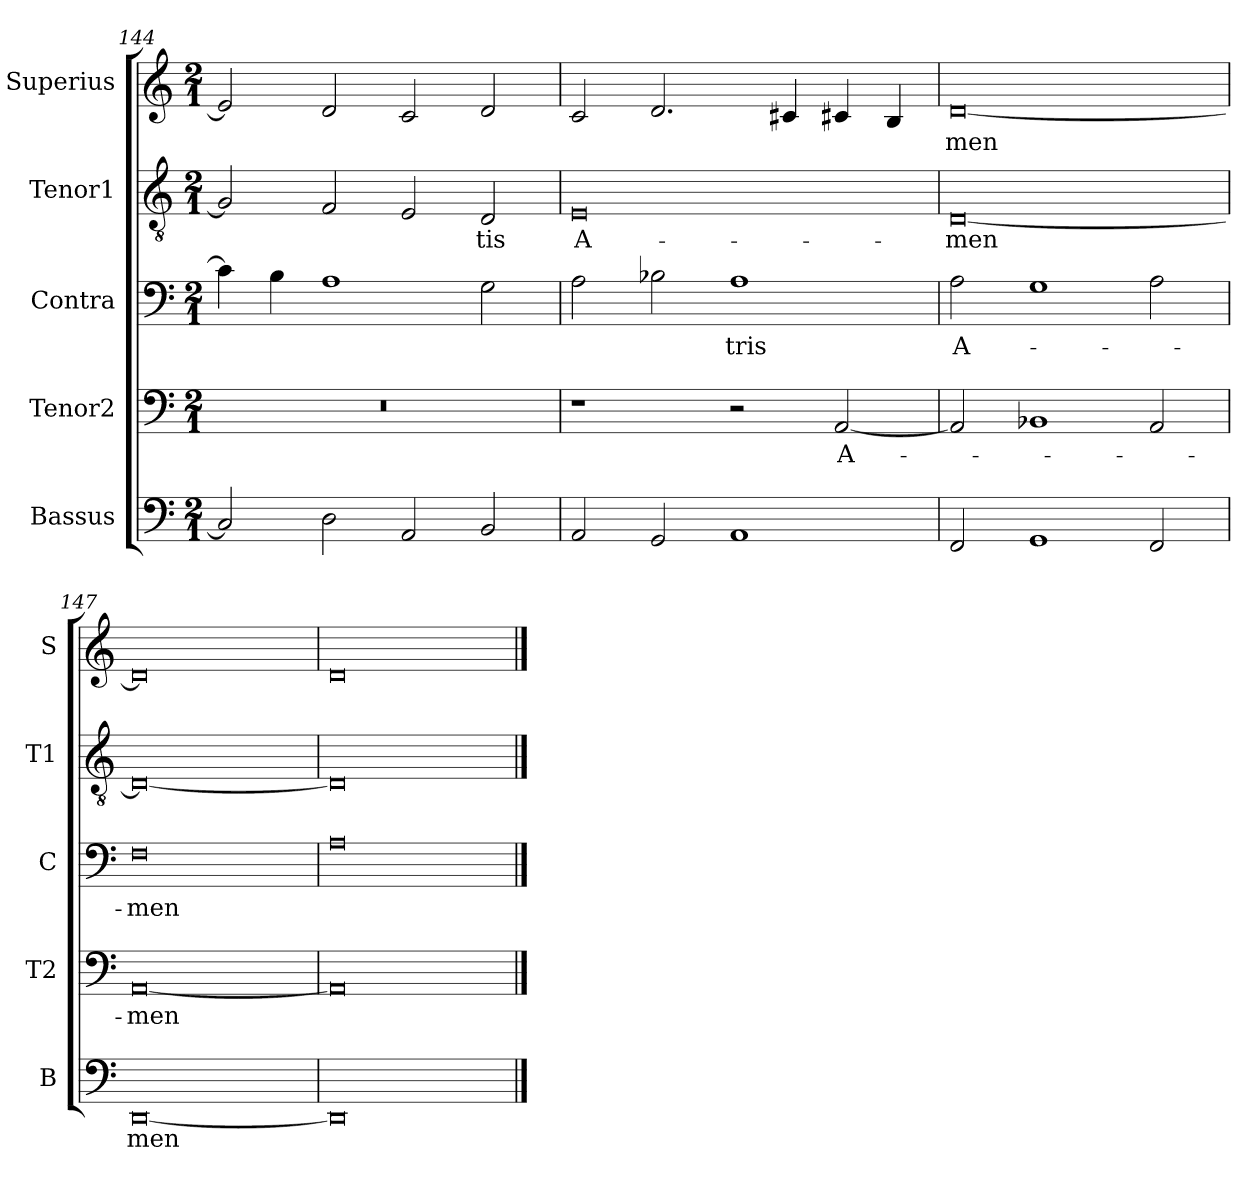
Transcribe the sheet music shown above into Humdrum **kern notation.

**kern	**text	**kern	**text	**kern	**text	**kern	**text	**kern	**text
*part5	*part5	*part4	*part4	*part3	*part3	*part2	*part2	*part1	*part1
*staff5	*staff5	*staff4	*staff4	*staff3	*staff3	*staff2	*staff2	*staff1	*staff1
*I"Bassus	*	*I"Tenor2	*	*I"Contra	*	*I"Tenor1	*	*I"Superius	*
*I'B	*	*I'T2	*	*I'C	*	*I'T1	*	*I'S	*
*clefF4	*	*clefF4	*	*clefF4	*	*clefGv2	*	*clefG2	*
*k[]	*	*k[]	*	*k[]	*	*k[]	*	*k[]	*
*M2/1	*	*M2/1	*	*M2/1	*	*M2/1	*	*M2/1	*
=144	=144	=144	=144	=144	=144	=144	=144	=144	=144
2C/]	.	0r	.	4c\]	.	2G/]	.	2e/]	.
.	.	.	.	4B\	.	.	.	.	.
2D\	.	.	.	1A	.	2F/	.	2d/	.
2AA/	.	.	.	.	.	2E/	.	2c/	.
2BB/	.	.	.	2G\	.	2D/	-tis	2d/	.
=145	=145	=145	=145	=145	=145	=145	=145	=145	=145
2AA/	.	1r	.	2A\	.	0E	A-	2c/	.
2GG/	.	.	.	2B-X\	.	.	.	2.d/	.
1AA	.	2r	.	1A	-tris	.	.	.	.
.	.	.	.	.	.	.	.	4c#X/	.
.	.	[2AA/	A-	.	.	.	.	4c#X/	.
.	.	.	.	.	.	.	.	4B/	.
=146	=146	=146	=146	=146	=146	=146	=146	=146	=146
2FF/	.	2AA/]	.	2A\	A-	[0D	-men	[0d	-men
1GG	.	1BB-X	.	1G	.	.	.	.	.
2FF/	.	2AA/	.	2A\	.	.	.	.	.
=147	=147	=147	=147	=147	=147	=147	=147	=147	=147
[0DD	-men	[0AA	-men	0F	-men	0D_	.	0d]	.
=148	=148	=148	=148	=148	=148	=148	=148	=148	=148
0DD]	.	0AA]	.	0A	.	0D]	.	0d	.
==	==	==	==	==	==	==	==	==	==
*-	*-	*-	*-	*-	*-	*-	*-	*-	*-
